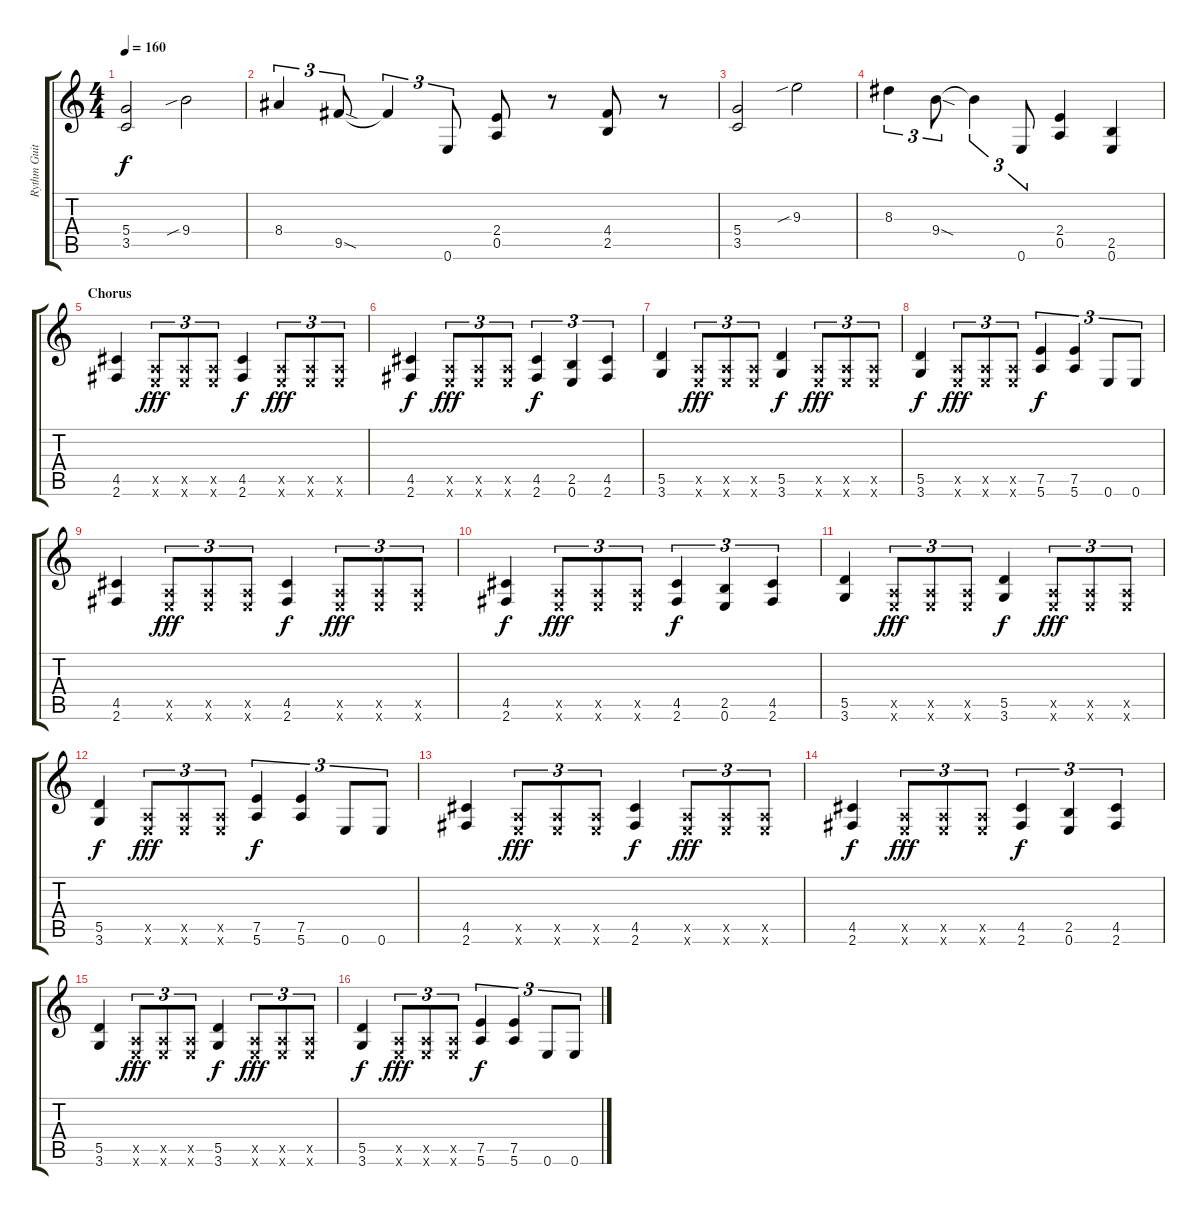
\track ("Rythm Guitar (Dave Mustaine)" "Rythm Guit") {instrument distortionguitar}
\staff {score tabs}
\tuning (E4 B3 G3 D3 A2 E2) {hide}
\ts (4 4)
\tempo 160
\clef g2
\ks c
(5.4 3.5).2{dy f} 9.4{sib}.2 |
8.4.4{tu (3 2)} 9.5{sod}.8{tu (3 2)} 9.5{t}.4{tu (3 2)} 0.6.8{tu (3 2)} (2.4 0.5).8 r.8 (4.4 2.5).8 r.8 |
(5.4 3.5).2 9.3{sib}.2 |
8.3.4{tu (3 2)} 9.4{sod}.8{tu (3 2)} 9.4{t}.4{tu (3 2)} 0.6.8{tu (3 2)} (2.4 0.5).4 (2.5 0.6).4 |
\section ("" "Chorus")
(4.5 2.6).4 (0.5{x} 0.6{x}).8{tu (3 2) dy fff} (0.5{x} 0.6{x}).8{tu (3 2)} (0.5{x} 0.6{x}).8{tu (3 2)} (4.5 2.6).4{dy f} (0.5{x} 0.6{x}).8{tu (3 2) dy fff} (0.5{x} 0.6{x}).8{tu (3 2)} (0.5{x} 0.6{x}).8{tu (3 2)} |
(4.5 2.6).4{dy f} (0.5{x} 0.6{x}).8{tu (3 2) dy fff} (0.5{x} 0.6{x}).8{tu (3 2)} (0.5{x} 0.6{x}).8{tu (3 2)} (4.5 2.6).4{tu (3 2) dy f} (2.5 0.6).4{tu (3 2)} (4.5 2.6).4{tu (3 2)} |
(5.5 3.6).4 (0.5{x} 0.6{x}).8{tu (3 2) dy fff} (0.5{x} 0.6{x}).8{tu (3 2)} (0.5{x} 0.6{x}).8{tu (3 2)} (5.5 3.6).4{dy f} (0.5{x} 0.6{x}).8{tu (3 2) dy fff} (0.5{x} 0.6{x}).8{tu (3 2)} (0.5{x} 0.6{x}).8{tu (3 2)} |
(5.5 3.6).4{dy f} (0.5{x} 0.6{x}).8{tu (3 2) dy fff} (0.5{x} 0.6{x}).8{tu (3 2)} (0.5{x} 0.6{x}).8{tu (3 2)} (7.5 5.6).4{tu (3 2) dy f} (7.5 5.6).4{tu (3 2)} 0.6.8{tu (3 2)} 0.6.8{tu (3 2)} |
(4.5 2.6).4 (0.5{x} 0.6{x}).8{tu (3 2) dy fff} (0.5{x} 0.6{x}).8{tu (3 2)} (0.5{x} 0.6{x}).8{tu (3 2)} (4.5 2.6).4{dy f} (0.5{x} 0.6{x}).8{tu (3 2) dy fff} (0.5{x} 0.6{x}).8{tu (3 2)} (0.5{x} 0.6{x}).8{tu (3 2)} |
(4.5 2.6).4{dy f} (0.5{x} 0.6{x}).8{tu (3 2) dy fff} (0.5{x} 0.6{x}).8{tu (3 2)} (0.5{x} 0.6{x}).8{tu (3 2)} (4.5 2.6).4{tu (3 2) dy f} (2.5 0.6).4{tu (3 2)} (4.5 2.6).4{tu (3 2)} |
(5.5 3.6).4 (0.5{x} 0.6{x}).8{tu (3 2) dy fff} (0.5{x} 0.6{x}).8{tu (3 2)} (0.5{x} 0.6{x}).8{tu (3 2)} (5.5 3.6).4{dy f} (0.5{x} 0.6{x}).8{tu (3 2) dy fff} (0.5{x} 0.6{x}).8{tu (3 2)} (0.5{x} 0.6{x}).8{tu (3 2)} |
(5.5 3.6).4{dy f} (0.5{x} 0.6{x}).8{tu (3 2) dy fff} (0.5{x} 0.6{x}).8{tu (3 2)} (0.5{x} 0.6{x}).8{tu (3 2)} (7.5 5.6).4{tu (3 2) dy f} (7.5 5.6).4{tu (3 2)} 0.6.8{tu (3 2)} 0.6.8{tu (3 2)} |
(4.5 2.6).4 (0.5{x} 0.6{x}).8{tu (3 2) dy fff} (0.5{x} 0.6{x}).8{tu (3 2)} (0.5{x} 0.6{x}).8{tu (3 2)} (4.5 2.6).4{dy f} (0.5{x} 0.6{x}).8{tu (3 2) dy fff} (0.5{x} 0.6{x}).8{tu (3 2)} (0.5{x} 0.6{x}).8{tu (3 2)} |
(4.5 2.6).4{dy f} (0.5{x} 0.6{x}).8{tu (3 2) dy fff} (0.5{x} 0.6{x}).8{tu (3 2)} (0.5{x} 0.6{x}).8{tu (3 2)} (4.5 2.6).4{tu (3 2) dy f} (2.5 0.6).4{tu (3 2)} (4.5 2.6).4{tu (3 2)} |
(5.5 3.6).4 (0.5{x} 0.6{x}).8{tu (3 2) dy fff} (0.5{x} 0.6{x}).8{tu (3 2)} (0.5{x} 0.6{x}).8{tu (3 2)} (5.5 3.6).4{dy f} (0.5{x} 0.6{x}).8{tu (3 2) dy fff} (0.5{x} 0.6{x}).8{tu (3 2)} (0.5{x} 0.6{x}).8{tu (3 2)} |
(5.5 3.6).4{dy f} (0.5{x} 0.6{x}).8{tu (3 2) dy fff} (0.5{x} 0.6{x}).8{tu (3 2)} (0.5{x} 0.6{x}).8{tu (3 2)} (7.5 5.6).4{tu (3 2) dy f} (7.5 5.6).4{tu (3 2)} 0.6.8{tu (3 2)} 0.6.8{tu (3 2)}
